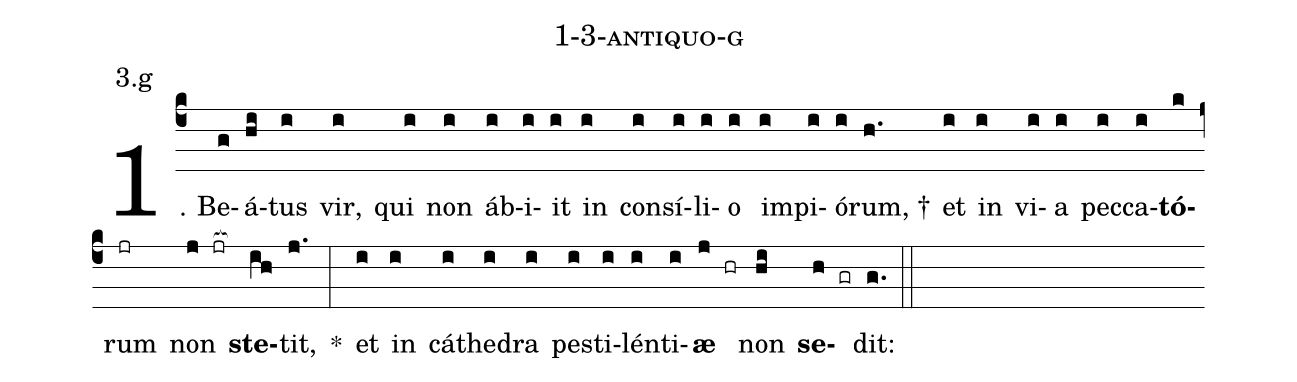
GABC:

name: 1-3-antiquo-g;
annotation: 3.g;
%%
(c4)1. Be(g)á(hi)tus(i) vir,(i) qui(i) non(i) áb(i)i(i)it(i) in(i) con(i)sí(i)li(i)o(i) im(i)pi(i)ó(i)rum, †(h.) et(i) in(i) vi(i)a(i) pec(i)ca(i)<b>tó</b>(k)rum(jr) non(j jr[ocb:1{]) <b>ste</b>(ih[ocb:0}])tit,(j.) *(:) et(i) in(i) cá(i)the(i)dra(i) pes(i)ti(i)lén(i)ti(i)<b>æ</b>(j hr) non(hi) <b>se</b>(h gr)dit:(g.) (::)
